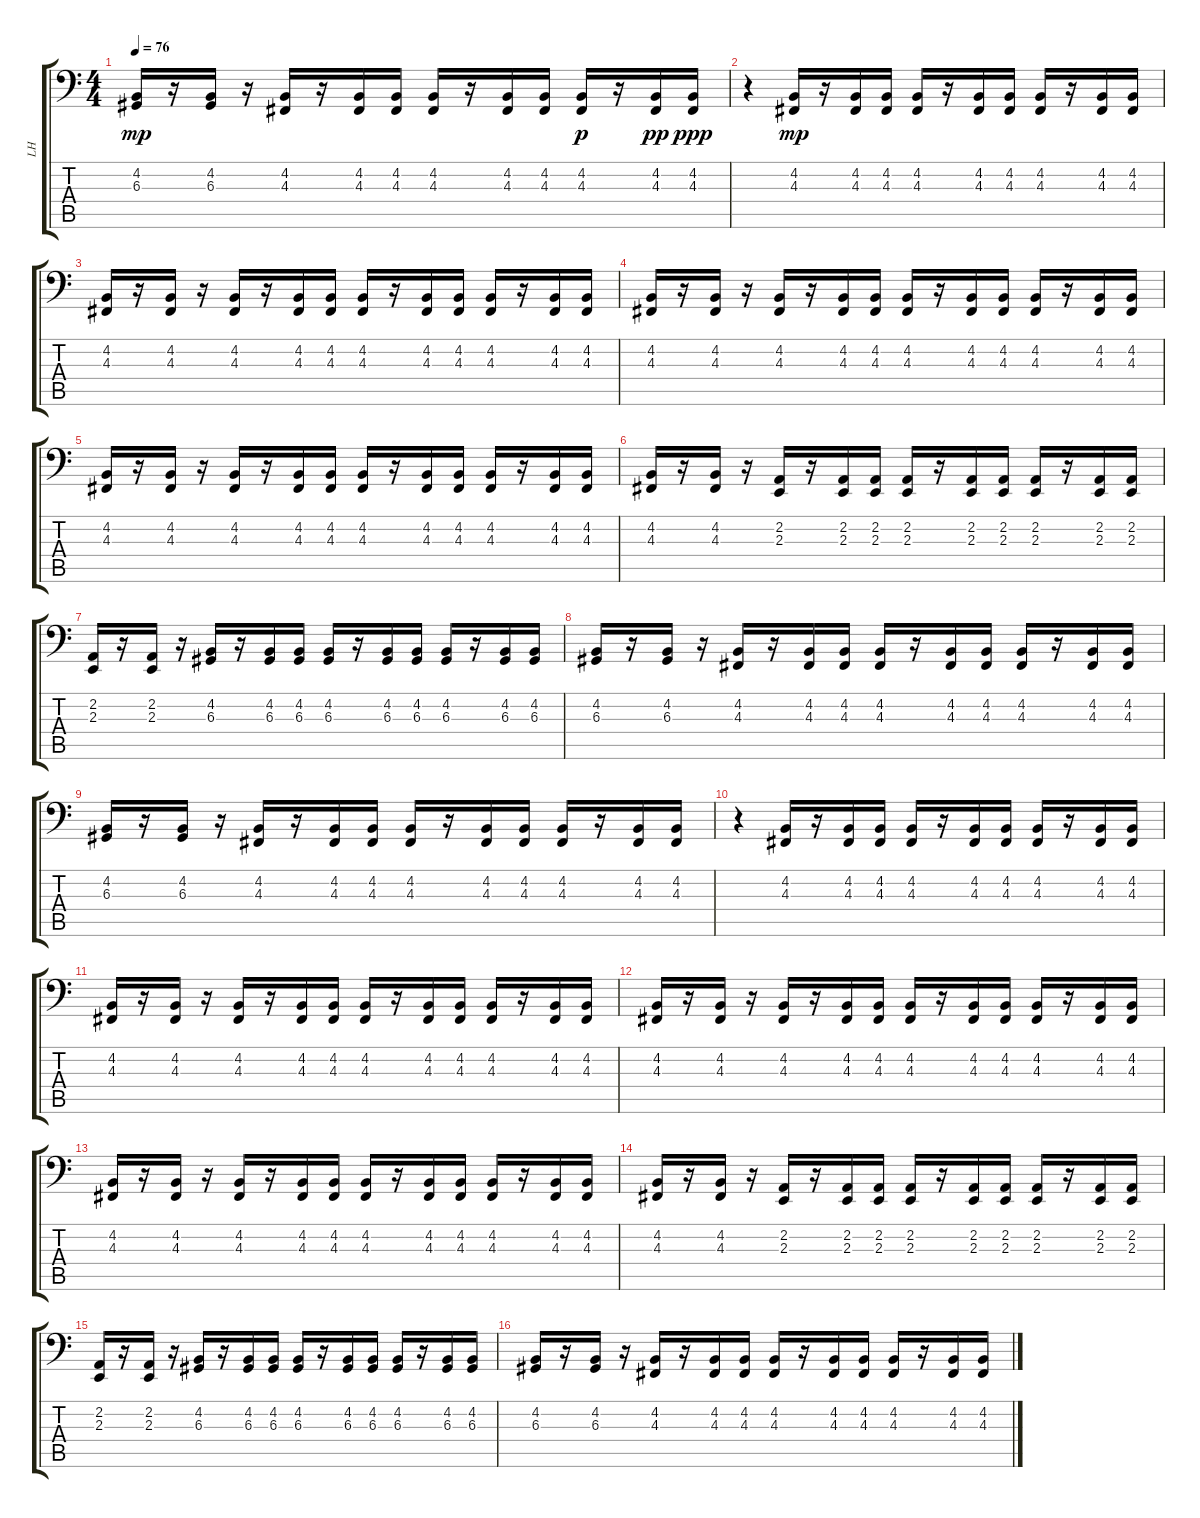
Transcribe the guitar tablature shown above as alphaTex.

\track ("LH" "LH") {instrument acousticgrandpiano}
\staff {score tabs}
\tuning (C3 G2 D2 A1 E1 B0) {hide}
\ts (4 4)
\tempo 76
\clef f4
\ks c
(4.2 6.3).16{dy mp} r.16 (4.2 6.3).16 r.16 (4.2 4.3).16 r.16 (4.2 4.3).16 (4.2 4.3).16 (4.2 4.3).16 r.16 (4.2 4.3).16 (4.2 4.3).16 (4.2 4.3).16{dy p} r.16 (4.2 4.3).16{dy pp} (4.2 4.3).16{dy ppp} |
r.4 (4.2 4.3).16{dy mp} r.16 (4.2 4.3).16 (4.2 4.3).16 (4.2 4.3).16 r.16 (4.2 4.3).16 (4.2 4.3).16 (4.2 4.3).16 r.16 (4.2 4.3).16 (4.2 4.3).16 |
(4.2 4.3).16 r.16 (4.2 4.3).16 r.16 (4.2 4.3).16 r.16 (4.2 4.3).16 (4.2 4.3).16 (4.2 4.3).16 r.16 (4.2 4.3).16 (4.2 4.3).16 (4.2 4.3).16 r.16 (4.2 4.3).16 (4.2 4.3).16 |
(4.2 4.3).16 r.16 (4.2 4.3).16 r.16 (4.2 4.3).16 r.16 (4.2 4.3).16 (4.2 4.3).16 (4.2 4.3).16 r.16 (4.2 4.3).16 (4.2 4.3).16 (4.2 4.3).16 r.16 (4.2 4.3).16 (4.2 4.3).16 |
(4.2 4.3).16 r.16 (4.2 4.3).16 r.16 (4.2 4.3).16 r.16 (4.2 4.3).16 (4.2 4.3).16 (4.2 4.3).16 r.16 (4.2 4.3).16 (4.2 4.3).16 (4.2 4.3).16 r.16 (4.2 4.3).16 (4.2 4.3).16 |
(4.2 4.3).16 r.16 (4.2 4.3).16 r.16 (2.2 2.3).16 r.16 (2.2 2.3).16 (2.2 2.3).16 (2.2 2.3).16 r.16 (2.2 2.3).16 (2.2 2.3).16 (2.2 2.3).16 r.16 (2.2 2.3).16 (2.2 2.3).16 |
(2.2 2.3).16 r.16 (2.2 2.3).16 r.16 (4.2 6.3).16 r.16 (4.2 6.3).16 (4.2 6.3).16 (4.2 6.3).16 r.16 (4.2 6.3).16 (4.2 6.3).16 (4.2 6.3).16 r.16 (4.2 6.3).16 (4.2 6.3).16 |
(4.2 6.3).16 r.16 (4.2 6.3).16 r.16 (4.2 4.3).16 r.16 (4.2 4.3).16 (4.2 4.3).16 (4.2 4.3).16 r.16 (4.2 4.3).16 (4.2 4.3).16 (4.2 4.3).16 r.16 (4.2 4.3).16 (4.2 4.3).16 |
(4.2 6.3).16 r.16 (4.2 6.3).16 r.16 (4.2 4.3).16 r.16 (4.2 4.3).16 (4.2 4.3).16 (4.2 4.3).16 r.16 (4.2 4.3).16 (4.2 4.3).16 (4.2 4.3).16 r.16 (4.2 4.3).16 (4.2 4.3).16 |
r.4 (4.2 4.3).16 r.16 (4.2 4.3).16 (4.2 4.3).16 (4.2 4.3).16 r.16 (4.2 4.3).16 (4.2 4.3).16 (4.2 4.3).16 r.16 (4.2 4.3).16 (4.2 4.3).16 |
(4.2 4.3).16 r.16 (4.2 4.3).16 r.16 (4.2 4.3).16 r.16 (4.2 4.3).16 (4.2 4.3).16 (4.2 4.3).16 r.16 (4.2 4.3).16 (4.2 4.3).16 (4.2 4.3).16 r.16 (4.2 4.3).16 (4.2 4.3).16 |
(4.2 4.3).16 r.16 (4.2 4.3).16 r.16 (4.2 4.3).16 r.16 (4.2 4.3).16 (4.2 4.3).16 (4.2 4.3).16 r.16 (4.2 4.3).16 (4.2 4.3).16 (4.2 4.3).16 r.16 (4.2 4.3).16 (4.2 4.3).16 |
(4.2 4.3).16 r.16 (4.2 4.3).16 r.16 (4.2 4.3).16 r.16 (4.2 4.3).16 (4.2 4.3).16 (4.2 4.3).16 r.16 (4.2 4.3).16 (4.2 4.3).16 (4.2 4.3).16 r.16 (4.2 4.3).16 (4.2 4.3).16 |
(4.2 4.3).16 r.16 (4.2 4.3).16 r.16 (2.2 2.3).16 r.16 (2.2 2.3).16 (2.2 2.3).16 (2.2 2.3).16 r.16 (2.2 2.3).16 (2.2 2.3).16 (2.2 2.3).16 r.16 (2.2 2.3).16 (2.2 2.3).16 |
(2.2 2.3).16 r.16 (2.2 2.3).16 r.16 (4.2 6.3).16 r.16 (4.2 6.3).16 (4.2 6.3).16 (4.2 6.3).16 r.16 (4.2 6.3).16 (4.2 6.3).16 (4.2 6.3).16 r.16 (4.2 6.3).16 (4.2 6.3).16 |
(4.2 6.3).16 r.16 (4.2 6.3).16 r.16 (4.2 4.3).16 r.16 (4.2 4.3).16 (4.2 4.3).16 (4.2 4.3).16 r.16 (4.2 4.3).16 (4.2 4.3).16 (4.2 4.3).16 r.16 (4.2 4.3).16 (4.2 4.3).16
